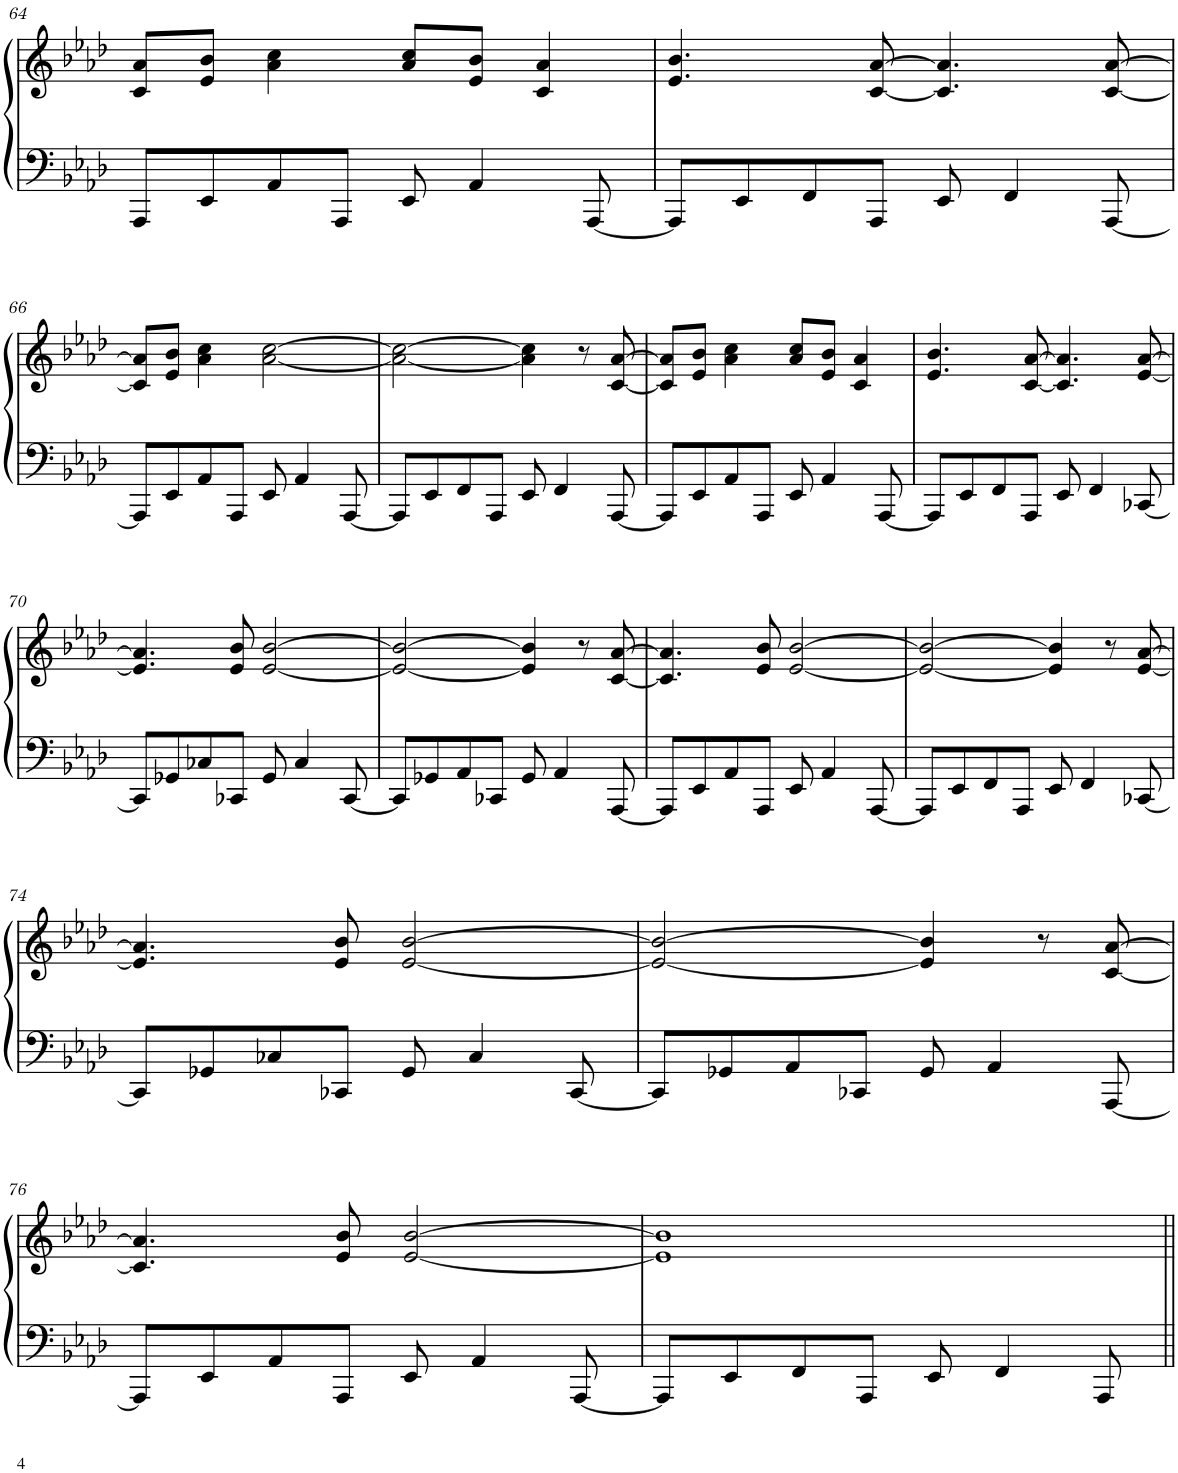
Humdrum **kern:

**kern	**kern
*part1	*part1
*staff2	*staff1
*I"Piano	*
*I'Pno.	*
!!LO:PB:g=z
*clefF4	*clefG2
*k[b-e-a-d-]	*k[b-e-a-d-]
*M4/4	*M4/4
=64	=64
8AAA-/L	8c/ 8a-/L
8EE-/	8e-/ 8b-/J
8AA-/	4a-\ 4cc\
8AAA-/J	.
8EE-/	8a-/ 8cc/L
4AA-/	8e-/ 8b-/J
.	4c/ 4a-/
[8AAA-/	.
=65	=65
8AAA-/L]	4.e-/ 4.b-/
8EE-/	.
8FF/	.
8AAA-/J	[8c/ [8a-/
8EE-/	4.c/] 4.a-/]
4FF/	.
[8AAA-/	[8c/ [8a-/
!!LO:LB:g=z
=66	=66
8AAA-/L]	8c/] 8a-/]L
8EE-/	8e-/ 8b-/J
8AA-/	4a-\ 4cc\
8AAA-/J	.
8EE-/	[<2a-\ [2cc\
4AA-/	.
[8AAA-/	.
=67	=67
8AAA-/L]	2a-\_ 2cc\_
8EE-/	.
8FF/	.
8AAA-/J	.
8EE-/	4a-\] 4cc\]
4FF/	.
.	8r
[8AAA-/	[8c/ [8a-/
=68	=68
8AAA-/L]	8c/] 8a-/]L
8EE-/	8e-/ 8b-/J
8AA-/	4a-\ 4cc\
8AAA-/J	.
8EE-/	8a-/ 8cc/L
4AA-/	8e-/ 8b-/J
.	4c/ 4a-/
[8AAA-/	.
=69	=69
8AAA-/L]	4.e-/ 4.b-/
8EE-/	.
8FF/	.
8AAA-/J	[8c/ [8a-/
8EE-/	4.c/] 4.a-/]
4FF/	.
[8CC-X/	[8e-/ [8a-/
!!LO:LB:g=z
=70	=70
8CC-/L]	4.e-/] 4.a-/]
8GG-X/	.
8C-X/	.
8CC-X/J	8e-/ 8b-/
8GG-/	[2e-/ [>2b-/
4C-/	.
[8CC-/	.
=71	=71
8CC-/L]	2e-/_ 2b-/_
8GG-X/	.
8AA-/	.
8CC-X/J	.
8GG-/	4e-/] 4b-/]
4AA-/	.
.	8r
[8AAA-/	[8c/ [8a-/
=72	=72
8AAA-/L]	4.c/] 4.a-/]
8EE-/	.
8AA-/	.
8AAA-/J	8e-/ 8b-/
8EE-/	[2e-/ [>2b-/
4AA-/	.
[8AAA-/	.
=73	=73
8AAA-/L]	2e-/_ 2b-/_
8EE-/	.
8FF/	.
8AAA-/J	.
8EE-/	4e-/] 4b-/]
4FF/	.
.	8r
[8CC-X/	[8e-/ [8a-/
!!LO:LB:g=z
=74	=74
8CC-/L]	4.e-/] 4.a-/]
8GG-X/	.
8C-X/	.
8CC-X/J	8e-/ 8b-/
8GG-/	[2e-/ [>2b-/
4C-/	.
[8CC-/	.
=75	=75
8CC-/L]	2e-/_ 2b-/_
8GG-X/	.
8AA-/	.
8CC-X/J	.
8GG-/	4e-/] 4b-/]
4AA-/	.
.	8r
[8AAA-/	[8c/ [8a-/
!!LO:LB:g=z
=76	=76
8AAA-/L]	4.c/] 4.a-/]
8EE-/	.
8AA-/	.
8AAA-/J	8e-/ 8b-/
8EE-/	[2e-/ [>2b-/
4AA-/	.
[8AAA-/	.
=77	=77
8AAA-/L]	1e-] 1b-]
8EE-/	.
8FF/	.
8AAA-/J	.
8EE-/	.
4FF/	.
8AAA-/	.
=||	=||
*-	*-
